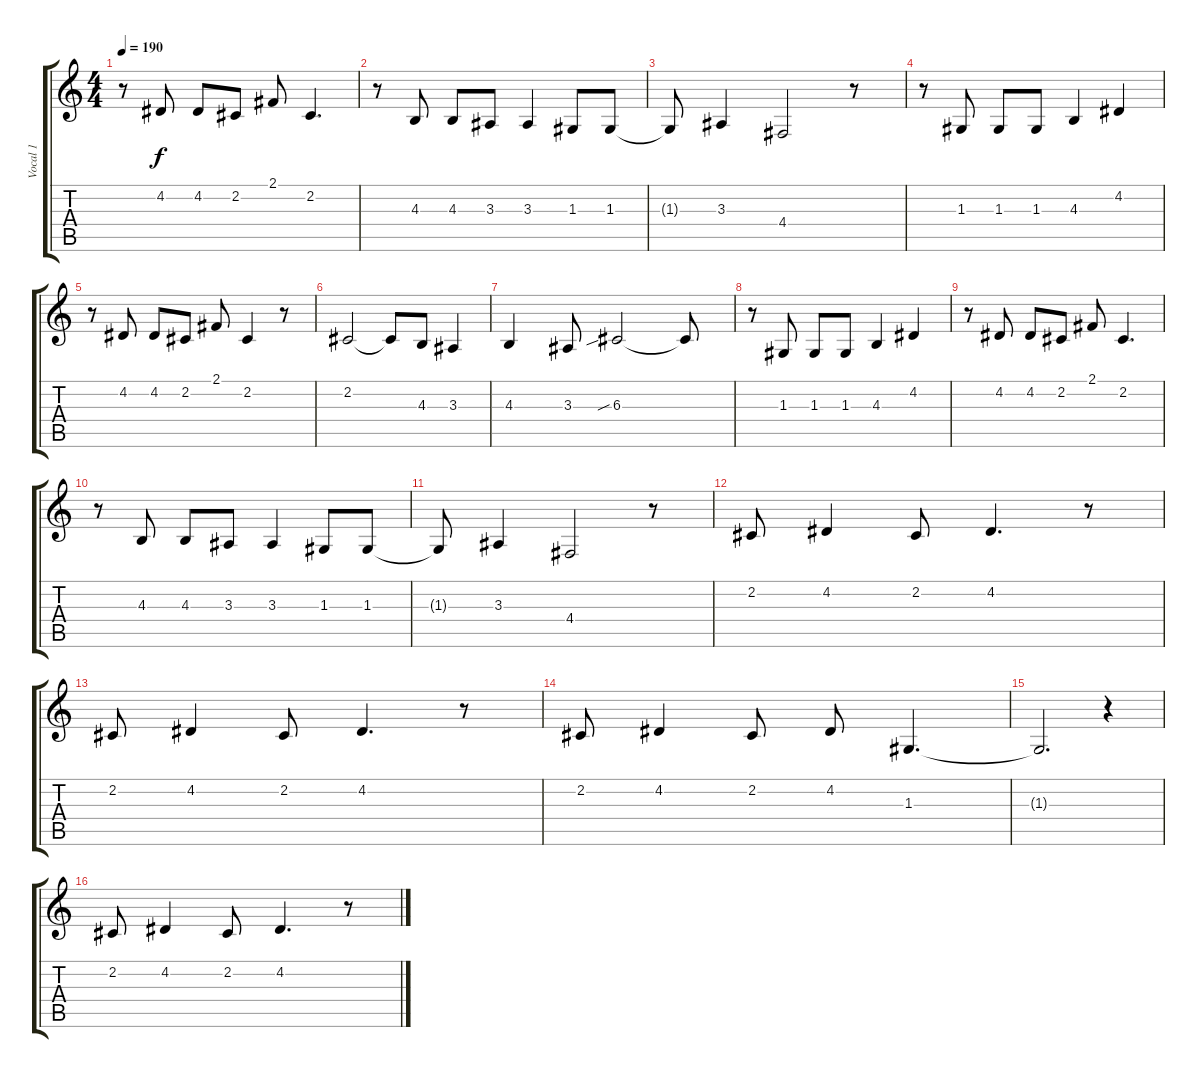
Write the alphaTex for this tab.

\track ("Vocal 1" "Vocal 1") {instrument clarinet}
\staff {score tabs}
\tuning (E4 B3 G3 D3 A2 D2) {hide}
\ts (4 4)
\tempo 190
\clef g2
\ks c
r.8{dy f} 4.2.8 4.2.8 2.2.8 2.1.8 2.2.4{d} |
r.8 4.3.8 4.3.8 3.3.8 3.3.4 1.3.8 1.3.8 |
1.3{t}.8 3.3.4 4.4.2 r.8 |
r.8 1.3.8 1.3.8 1.3.8 4.3.4 4.2.4 |
r.8 4.2.8 4.2.8 2.2.8 2.1.8 2.2.4 r.8 |
2.2.2 2.2{t}.8 4.3.8 3.3.4 |
4.3.4 3.3.8 6.3{sib}.2 6.3{t}.8 |
r.8 1.3.8 1.3.8 1.3.8 4.3.4 4.2.4 |
r.8 4.2.8 4.2.8 2.2.8 2.1.8 2.2.4{d} |
r.8 4.3.8 4.3.8 3.3.8 3.3.4 1.3.8 1.3.8 |
1.3{t}.8 3.3.4 4.4.2 r.8 |
2.2.8 4.2.4 2.2.8 4.2.4{d} r.8 |
2.2.8 4.2.4 2.2.8 4.2.4{d} r.8 |
2.2.8 4.2.4 2.2.8 4.2.8 1.3.4{d} |
1.3{t}.2{d} r.4 |
2.2.8 4.2.4 2.2.8 4.2.4{d} r.8
